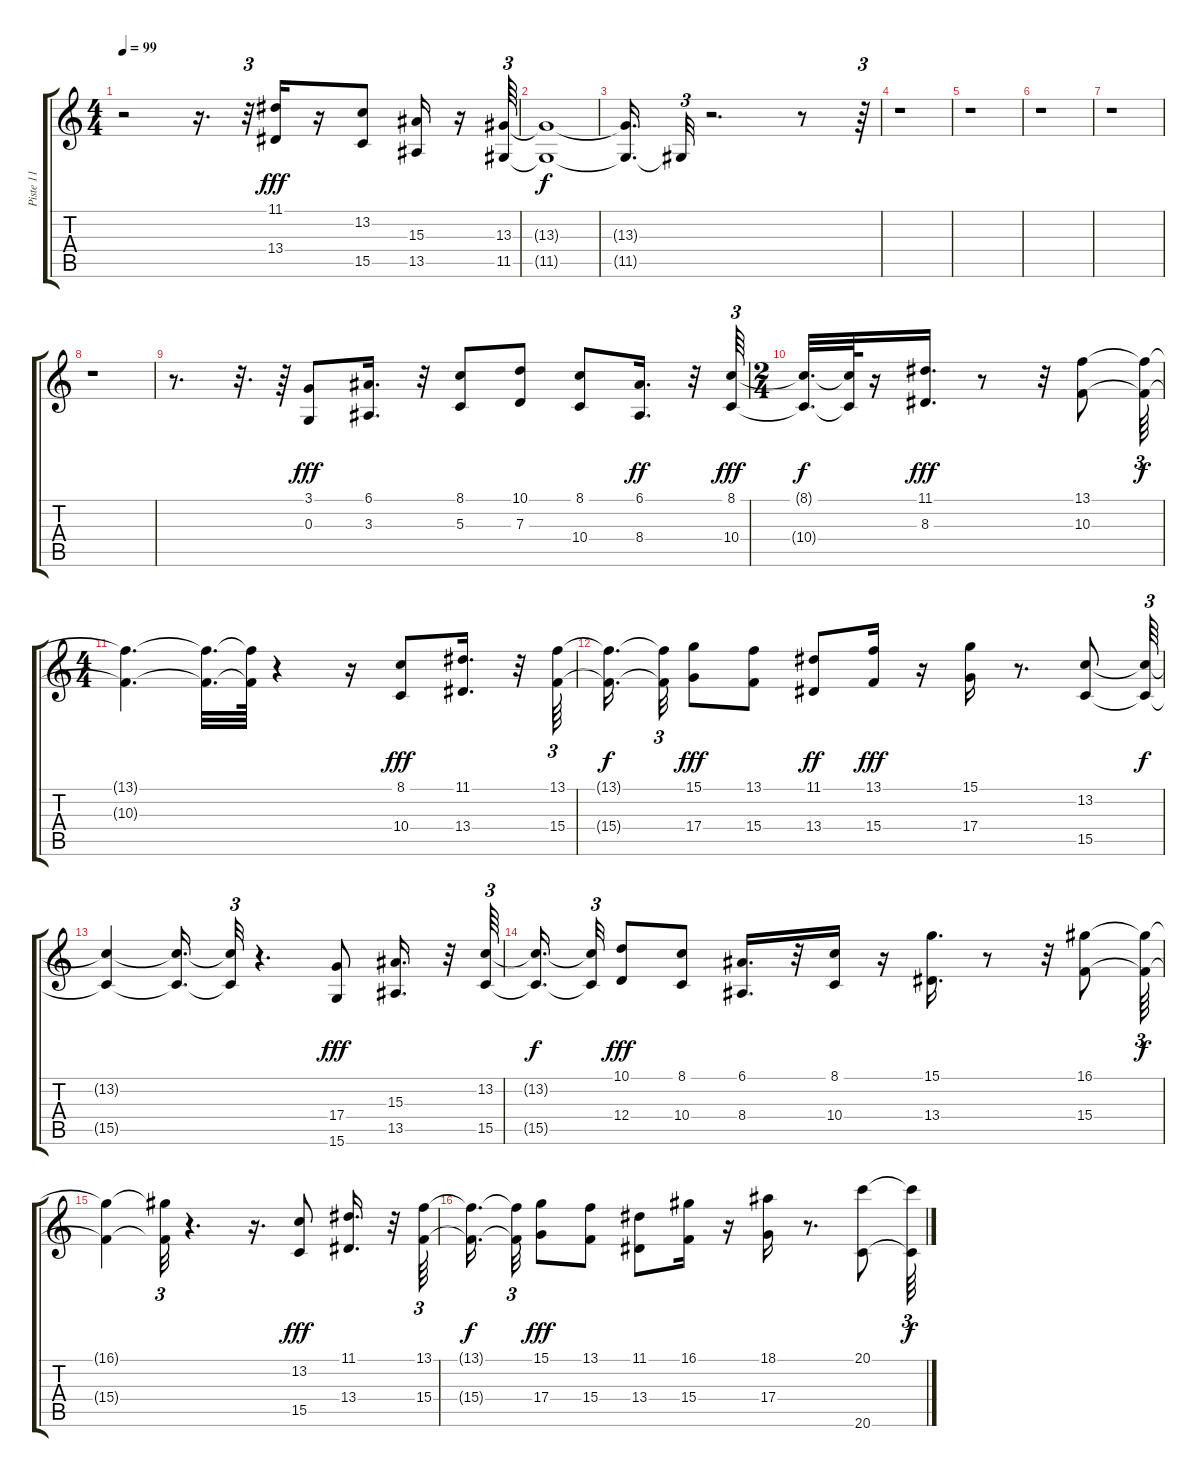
\track ("Piste 11" "Piste 11") {instrument brasssection}
\staff {score tabs}
\tuning (E4 B3 G3 D3 A2 E2) {hide}
\ts (4 4)
\tempo 99
\clef g2
\ks c
r.2{dy f} r.16{d} r.32{tu (3 2)} (11.1 13.4).16{dy fff} r.16 (13.2 15.5).8 (15.3 13.5).16 r.16 (13.3 11.5).64{tu (3 2)} |
(13.3{t} 11.5{t}).1{dy f} |
(13.3{t} 11.5{t}).16{d} 11.5{t}.32{tu (3 2)} r.2{d} r.8 r.64{tu (3 2)} |
r.1 |
r.1 |
r.1 |
r.1 |
r.1 |
r.8{d} r.32{d} r.64 (3.1 0.3).8{dy fff} (6.1 3.3).16{d} r.32 (8.1 5.3).8 (10.1 7.3).8 (8.1 10.4).8 (6.1 8.4).16{d dy ff} r.32 (8.1 10.4).64{tu (3 2) dy fff} |
\ts (2 4)
(8.1{t} 10.4{t}).32{d dy f} (8.1{t} 10.4{t}).64 r.16 (11.1 8.3).16{d dy fff} r.8 r.32 (13.1 10.3).8 (13.1{t} 10.3{t}).64{tu (3 2) dy f} |
\ts (4 4)
(13.1{t} 10.3{t}).4{d} (13.1{t} 10.3{t}).32{d} (13.1{t} 10.3{t}).64 r.4 r.16 (8.1 10.4).8{dy fff} (11.1 13.4).16{d} r.32 (13.1 15.4).64{tu (3 2)} |
(13.1{t} 15.4{t}).16{d dy f} (13.1{t} 15.4{t}).32{tu (3 2)} (15.1 17.4).8{dy fff} (13.1 15.4).8 (11.1 13.4).8{dy ff} (13.1 15.4).16{dy fff} r.16 (15.1 17.4).16 r.8{d} (13.2 15.5).8 (13.2{t} 15.5{t}).64{tu (3 2) dy f} |
(13.2{t} 15.5{t}).4 (13.2{t} 15.5{t}).16{d} (13.2{t} 15.5{t}).32{tu (3 2)} r.4{d} (17.4 15.6).8{dy fff} (15.3 13.5).16{d} r.32 (13.2 15.5).64{tu (3 2)} |
(13.2{t} 15.5{t}).16{d dy f} (13.2{t} 15.5{t}).32{tu (3 2)} (10.1 12.4).8{dy fff} (8.1 10.4).8 (6.1 8.4).16{d} r.32 (8.1 10.4).16 r.16 (15.1 13.4).16{d} r.8 r.32 (16.1 15.4).8 (16.1{t} 15.4{t}).64{tu (3 2) dy f} |
(16.1{t} 15.4{t}).4 (16.1{t} 15.4{t}).32{tu (3 2)} r.4{d} r.16{d} (13.2 15.5).8{dy fff} (11.1 13.4).16{d} r.32 (13.1 15.4).64{tu (3 2)} |
(13.1{t} 15.4{t}).16{d dy f} (13.1{t} 15.4{t}).32{tu (3 2)} (15.1 17.4).8{dy fff} (13.1 15.4).8 (11.1 13.4).8 (16.1 15.4).16 r.16 (18.1 17.4).16 r.8{d} (20.1 20.6).8 (20.1{t} 20.6{t}).64{tu (3 2) dy f}
